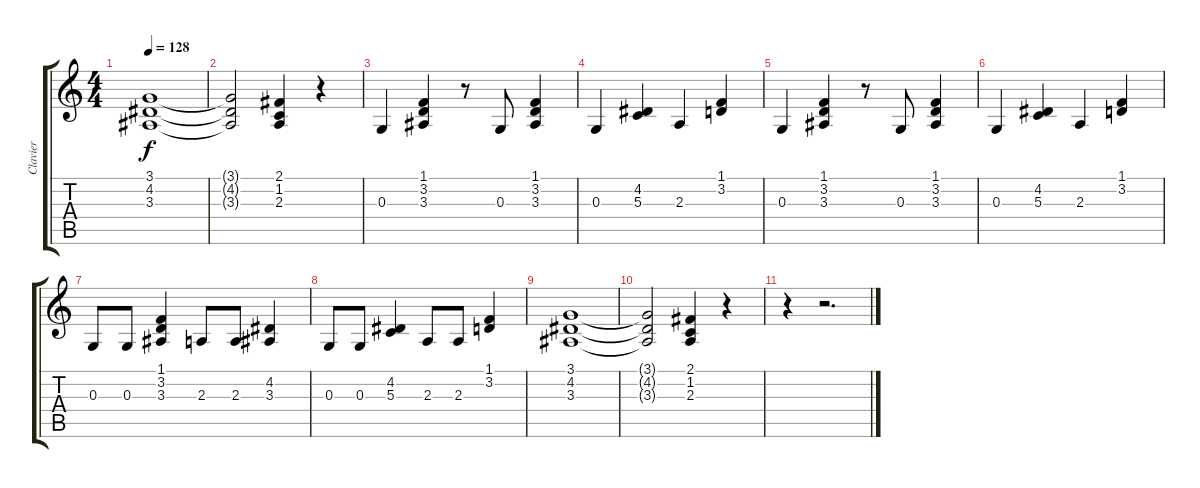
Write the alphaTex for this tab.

\track ("Clavier" "Clavier") {instrument electricpiano2}
\staff {score tabs}
\tuning (E4 B3 G3 D3 A2 E2) {hide}
\ts (4 4)
\tempo 128
\clef g2
\ks c
(3.1 4.2 3.3).1{dy f} |
(3.1{t} 4.2{t} 3.3{t}).2 (2.1 1.2 2.3).4 r.4 |
0.3.4 (1.1 3.2 3.3).4 r.8 0.3.8 (1.1 3.2 3.3).4 |
0.3.4 (4.2 5.3).4 2.3.4 (1.1 3.2).4 |
0.3.4 (1.1 3.2 3.3).4 r.8 0.3.8 (1.1 3.2 3.3).4 |
0.3.4 (4.2 5.3).4 2.3.4 (1.1 3.2).4 |
0.3.8 0.3.8 (1.1 3.2 3.3).4 2.3.8 2.3.8 (4.2 3.3).4 |
0.3.8 0.3.8 (4.2 5.3).4 2.3.8 2.3.8 (1.1 3.2).4 |
(3.1 4.2 3.3).1 |
(3.1{t} 4.2{t} 3.3{t}).2 (2.1 1.2 2.3).4 r.4 |
r.4 r.2{d}
